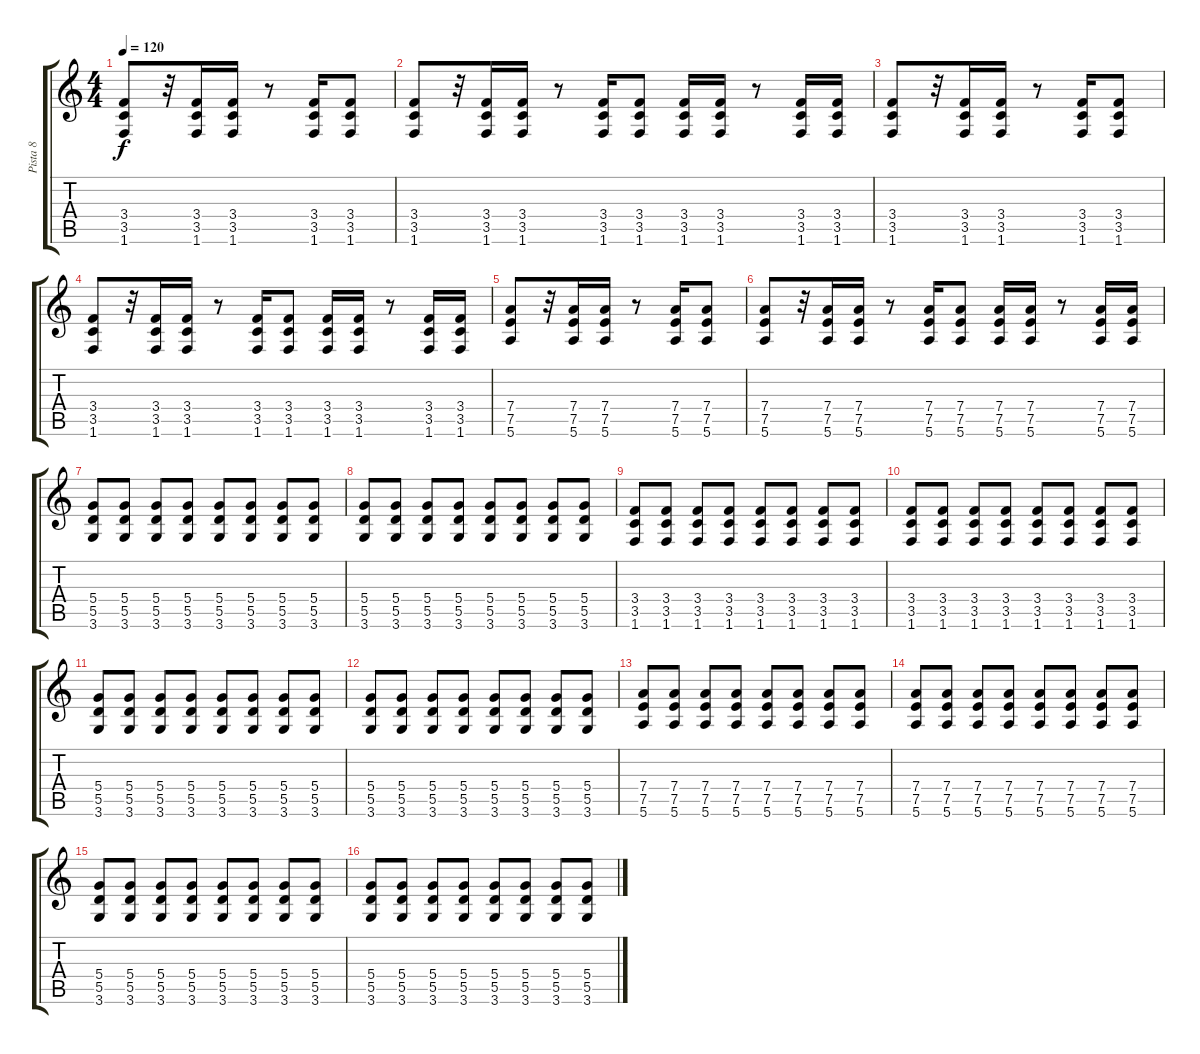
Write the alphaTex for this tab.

\track ("Pista 8" "Pista 8") {instrument overdrivenguitar}
\staff {score tabs}
\tuning (E4 B3 G3 D3 A2 E2) {hide}
\ts (4 4)
\tempo 120
\clef g2
\ks c
(3.4 3.5 1.6).8{dy f} r.32 (3.4 3.5 1.6).16 (3.4 3.5 1.6).16 r.8 (3.4 3.5 1.6).16 (3.4 3.5 1.6).8 |
(3.4 3.5 1.6).8 r.32 (3.4 3.5 1.6).16 (3.4 3.5 1.6).16 r.8 (3.4 3.5 1.6).16 (3.4 3.5 1.6).8 (3.4 3.5 1.6).16 (3.4 3.5 1.6).16 r.8 (3.4 3.5 1.6).16 (3.4 3.5 1.6).16 |
(3.4 3.5 1.6).8 r.32 (3.4 3.5 1.6).16 (3.4 3.5 1.6).16 r.8 (3.4 3.5 1.6).16 (3.4 3.5 1.6).8 |
(3.4 3.5 1.6).8 r.32 (3.4 3.5 1.6).16 (3.4 3.5 1.6).16 r.8 (3.4 3.5 1.6).16 (3.4 3.5 1.6).8 (3.4 3.5 1.6).16 (3.4 3.5 1.6).16 r.8 (3.4 3.5 1.6).16 (3.4 3.5 1.6).16 |
(7.4 7.5 5.6).8 r.32 (7.4 7.5 5.6).16 (7.4 7.5 5.6).16 r.8 (7.4 7.5 5.6).16 (7.4 7.5 5.6).8 |
(7.4 7.5 5.6).8 r.32 (7.4 7.5 5.6).16 (7.4 7.5 5.6).16 r.8 (7.4 7.5 5.6).16 (7.4 7.5 5.6).8 (7.4 7.5 5.6).16 (7.4 7.5 5.6).16 r.8 (7.4 7.5 5.6).16 (7.4 7.5 5.6).16 |
(5.4 5.5 3.6).8 (5.4 5.5 3.6).8 (5.4 5.5 3.6).8 (5.4 5.5 3.6).8 (5.4 5.5 3.6).8 (5.4 5.5 3.6).8 (5.4 5.5 3.6).8 (5.4 5.5 3.6).8 |
(5.4 5.5 3.6).8 (5.4 5.5 3.6).8 (5.4 5.5 3.6).8 (5.4 5.5 3.6).8 (5.4 5.5 3.6).8 (5.4 5.5 3.6).8 (5.4 5.5 3.6).8 (5.4 5.5 3.6).8 |
(3.4 3.5 1.6).8 (3.4 3.5 1.6).8 (3.4 3.5 1.6).8 (3.4 3.5 1.6).8 (3.4 3.5 1.6).8 (3.4 3.5 1.6).8 (3.4 3.5 1.6).8 (3.4 3.5 1.6).8 |
(3.4 3.5 1.6).8 (3.4 3.5 1.6).8 (3.4 3.5 1.6).8 (3.4 3.5 1.6).8 (3.4 3.5 1.6).8 (3.4 3.5 1.6).8 (3.4 3.5 1.6).8 (3.4 3.5 1.6).8 |
(5.4 5.5 3.6).8 (5.4 5.5 3.6).8 (5.4 5.5 3.6).8 (5.4 5.5 3.6).8 (5.4 5.5 3.6).8 (5.4 5.5 3.6).8 (5.4 5.5 3.6).8 (5.4 5.5 3.6).8 |
(5.4 5.5 3.6).8 (5.4 5.5 3.6).8 (5.4 5.5 3.6).8 (5.4 5.5 3.6).8 (5.4 5.5 3.6).8 (5.4 5.5 3.6).8 (5.4 5.5 3.6).8 (5.4 5.5 3.6).8 |
(7.4 7.5 5.6).8 (7.4 7.5 5.6).8 (7.4 7.5 5.6).8 (7.4 7.5 5.6).8 (7.4 7.5 5.6).8 (7.4 7.5 5.6).8 (7.4 7.5 5.6).8 (7.4 7.5 5.6).8 |
(7.4 7.5 5.6).8 (7.4 7.5 5.6).8 (7.4 7.5 5.6).8 (7.4 7.5 5.6).8 (7.4 7.5 5.6).8 (7.4 7.5 5.6).8 (7.4 7.5 5.6).8 (7.4 7.5 5.6).8 |
(5.4 5.5 3.6).8 (5.4 5.5 3.6).8 (5.4 5.5 3.6).8 (5.4 5.5 3.6).8 (5.4 5.5 3.6).8 (5.4 5.5 3.6).8 (5.4 5.5 3.6).8 (5.4 5.5 3.6).8 |
(5.4 5.5 3.6).8 (5.4 5.5 3.6).8 (5.4 5.5 3.6).8 (5.4 5.5 3.6).8 (5.4 5.5 3.6).8 (5.4 5.5 3.6).8 (5.4 5.5 3.6).8 (5.4 5.5 3.6).8
